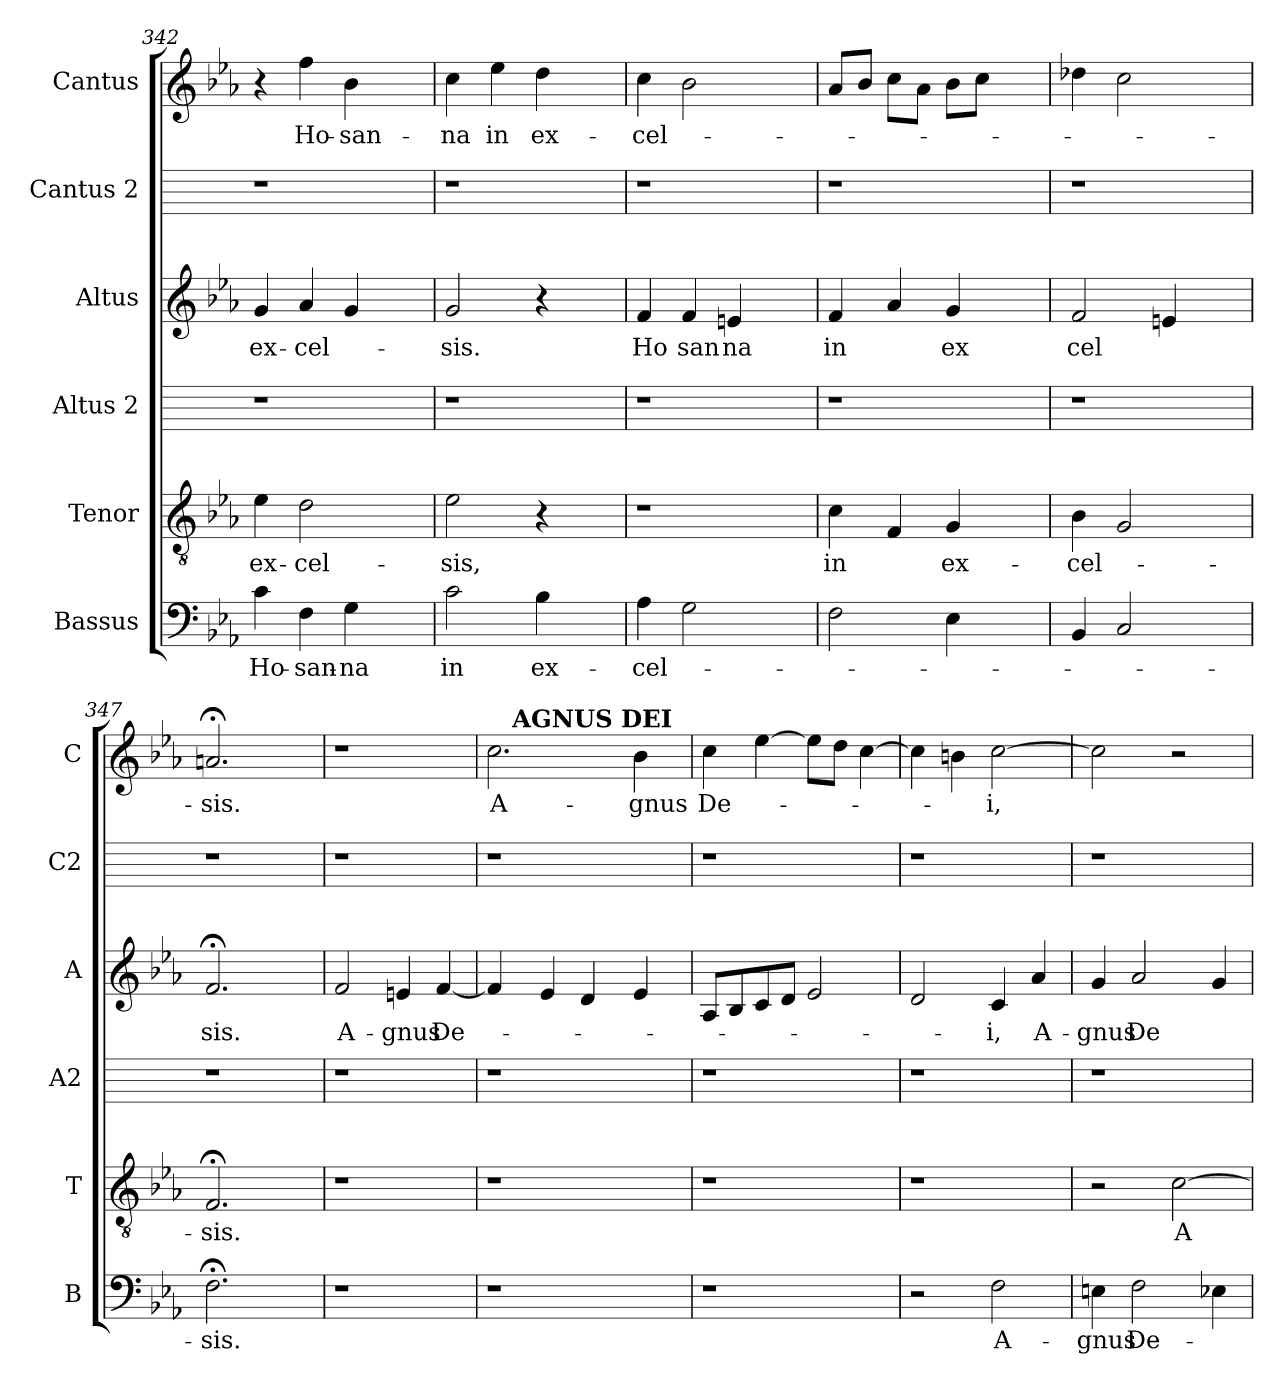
**kern	**text	**kern	**text	**kern	**kern	**text	**kern	**kern	**text
*part6	*part6	*part5	*part5	*part4	*part3	*part3	*part2	*part1	*part1
*staff6	*staff6	*staff5	*staff5	*staff4	*staff3	*staff3	*staff2	*staff1	*staff1
*I"Bassus	*	*I"Tenor	*	*I"Altus 2	*I"Altus	*	*I"Cantus 2	*I"Cantus	*
*I'B	*	*I'T	*	*I'A2	*I'A	*	*I'C2	*I'C	*
*clefF4	*	*clefGv2	*	*	*clefG2	*	*	*clefG2	*
*k[b-e-a-]	*	*k[b-e-a-]	*	*	*k[b-e-a-]	*	*	*k[b-e-a-]	*
*E-:	*	*E-:	*	*	*E-:	*	*	*E-:	*
=342	=342	=342	=342	=342	=342	=342	=342	=342	=342
!	!LO:LY:b:cj	!	!LO:LY:b:cj	!	!	!LO:LY:b:cj	!	!	!
4c\	Ho-	4e-\	ex-	1r	4g/	ex-	1r	4r	.
!	!LO:LY:b:cj	!	!LO:LY:b:cj	!	!	!LO:LY:b	!	!	!LO:LY:b:cj
4F\	-san-	2d\	-cel-	.	4a-/	-cel-	.	4ff\	Ho-
!	!LO:LY:b:cj	!	!	!	!	!	!	!	!LO:LY:b:cj
4G\	-na	.	.	.	4g/	.	.	4b-\	-san-
4ryy	.	4ryy	.	.	4ryy	.	.	4ryy	.
!!LO:LB:g=z
=343	=343	=343	=343	=343	=343	=343	=343	=343	=343
!	!LO:LY:b:cj	!	!LO:LY:b:cj	!	!	!LO:LY:b:cj	!	!	!LO:LY:b:cj
2c\	in	2e-\	-sis,	1r	2g/	-sis.	1r	4cc\	-na
!	!	!	!	!	!	!	!	!	!LO:LY:b:cj
.	.	.	.	.	.	.	.	4ee-\	in
!	!LO:LY:b:cj	!	!	!	!	!	!	!	!LO:LY:b:cj
4B-\	ex-	4r	.	.	4r	.	.	4dd\	ex-
4ryy	.	4ryy	.	.	4ryy	.	.	4ryy	.
=344	=344	=344	=344	=344	=344	=344	=344	=344	=344
!	!LO:LY:b	!LO:N:vis=1	!	!	!	!LO:LY:b:cj	!	!	!LO:LY:b
4A-\	-cel-	1r	.	1r	4f/	Ho	1r	4cc\	-cel-
!	!	!	!	!	!	!LO:LY:b:cj	!	!	!
2G\	.	.	.	.	4f/	san	.	2b-\	.
!	!	!	!	!	!	!LO:LY:b:cj	!	!	!
.	.	.	.	.	4en/	na	.	.	.
4ryy	.	.	.	.	4ryy	.	.	4ryy	.
=345	=345	=345	=345	=345	=345	=345	=345	=345	=345
!	!	!	!LO:LY:b:cj	!	!	!LO:LY:b:cj	!	!	!
2F\	.	4c\	in	1r	4f/	in	1r	8a-/L	.
.	.	.	.	.	.	.	.	8b-/J	.
.	.	4F/	.	.	4a-/	.	.	8cc\L	.
.	.	.	.	.	.	.	.	8a-\J	.
!	!	!	!LO:LY:b:cj	!	!	!LO:LY:b:cj	!	!	!
4E-\	.	4G/	ex-	.	4g/	ex	.	8b-\L	.
.	.	.	.	.	.	.	.	8cc\J	.
4ryy	.	4ryy	.	.	4ryy	.	.	4ryy	.
=346	=346	=346	=346	=346	=346	=346	=346	=346	=346
!	!	!	!LO:LY:b	!	!	!LO:LY:b:cj	!	!	!
4BB-/	.	4B-\	-cel-	1r	2f/	cel	1r	4dd-X\	.
2C/	.	2G/	.	.	.	.	.	2cc\	.
.	.	.	.	.	4en/	.	.	.	.
4ryy	.	4ryy	.	.	4ryy	.	.	4ryy	.
=347	=347	=347	=347	=347	=347	=347	=347	=347	=347
!	!LO:LY:b:cj	!	!LO:LY:b:cj	!	!	!LO:LY:b:cj	!	!	!LO:LY:b:cj
2.F;<\	-sis.	2.F;</	-sis.	1r	2.f;</	sis.	1r	2.an;</	-sis.
4ryy	.	4ryy	.	.	4ryy	.	.	4ryy	.
!!LO:LB:g=z
=348	=348!	=348	=348!	=348	=348	=348!	=348	=348!	=348!
!	!	!	!	!	!	!LO:LY:b:cj	!	!	!
1r	.	1r	.	1r	2f/	A-	1r	1r	.
!	!	!	!	!	!	!LO:LY:b:cj	!	!	!
.	.	.	.	.	4en/	-gnus	.	.	.
!	!	!	!	!	!	!LO:LY:b	!	!	!
.	.	.	.	.	[<4f/	De-	.	.	.
=349	=349	=349	=349	=349	=349	=349	=349	=349	=349
!	!	!	!	!	!	!	!	!	!LO:LY:b:cj
*	*	*	*	*	*	*	*	*^	*
1r	.	1r	.	1r	4f/]	.	1r	2.cc\	16..ryy	A-
!	!	!	!	!	!	!	!	!	!LO:TX:a:B:t=AGNUS DEI	!
.	.	.	.	.	.	.	.	.	2ryy	.
.	.	.	.	.	4e-/	.	.	.	.	.
.	.	.	.	.	4d/	.	.	.	.	.
.	.	.	.	.	.	.	.	.	4ryy	.
!	!	!	!	!	!	!	!	!	!	!LO:LY:b:cj
.	.	.	.	.	4e-/	.	.	4b-\	.	-gnus
.	.	.	.	.	.	.	.	.	8ryy	.
.	.	.	.	.	.	.	.	.	64ryy	.
=350	=350	=350	=350	=350	=350	=350	=350	=350	=350	=350
!	!	!	!	!	!	!	!	!	!	!LO:LY:b
*	*	*	*	*	*	*	*	*v	*v	*
1r	.	1r	.	1r	8A-/L	.	1r	4cc\	De-
.	.	.	.	.	8B-/	.	.	.	.
.	.	.	.	.	8c/	.	.	[>4ee-\	.
.	.	.	.	.	8d/J	.	.	.	.
.	.	.	.	.	2e-/	.	.	8ee-\L]	.
.	.	.	.	.	.	.	.	8dd\J	.
.	.	.	.	.	.	.	.	[>4cc\	.
=351	=351	=351	=351	=351	=351	=351	=351	=351	=351
2r	.	1r	.	1r	2d/	.	1r	4cc\]	.
.	.	.	.	.	.	.	.	4bn\	.
!	!LO:LY:b:cj	!	!	!	!	!LO:LY:b:cj	!	!	!LO:LY:b:cj
2F\	A-	.	.	.	4c/	-i,	.	[<2cc\	-i,
!	!	!	!	!	!	!LO:LY:b:cj	!	!	!
.	.	.	.	.	4a-/	A-	.	.	.
!!LO:PB:g=z
=352	=352	=352	=352	=352	=352	=352	=352	=352	=352
!	!LO:LY:b:cj	!	!	!	!	!LO:LY:b:cj	!	!	!
4En\	-gnus	2r	.	1r	4g/	-gnus	1r	2cc\]	.
!	!LO:LY:b:cj	!	!	!	!	!LO:LY:b:cj	!	!	!
2F\	De-	.	.	.	2a-/	De	.	.	.
!	!	!	!LO:LY:b:cj	!	!	!	!	!	!
.	.	[>2c\	A-	.	.	.	.	2r	.
4E-X\	.	.	.	.	4g/	.	.	.	.
=	=	=	=	=	=	=	=	=	=
*-	*-	*-	*-	*-	*-	*-	*-	*-	*-
